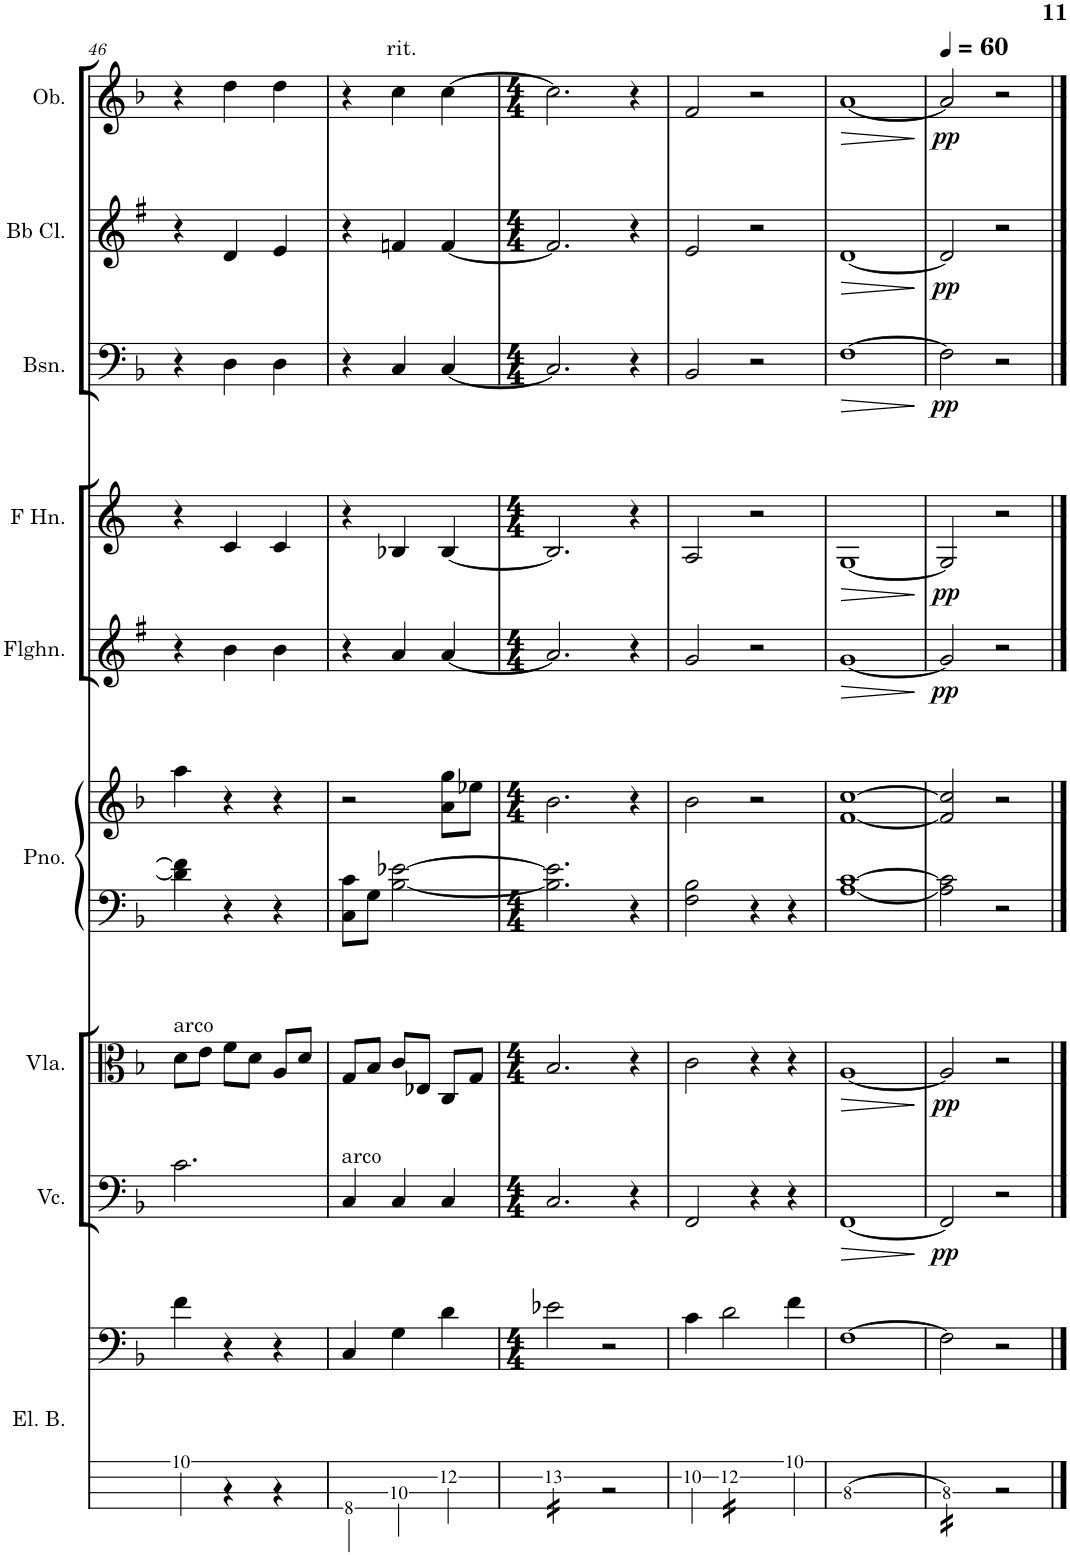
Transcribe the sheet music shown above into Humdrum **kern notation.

**kern	**kern	**kern	**dynam	**kern	**dynam	**kern	**kern	**kern	**dynam	**kern	**dynam	**kern	**dynam	**kern	**dynam	**kern	**dynam
*part9	*part9	*part8	*part8	*part7	*part7	*part6	*part6	*part5	*part5	*part4	*part4	*part3	*part3	*part2	*part2	*part1	*part1
*staff11	*staff10	*staff9	*staff9	*staff8	*staff8	*staff7	*staff6	*staff5	*staff5	*staff4	*staff4	*staff3	*staff3	*staff2	*staff2	*staff1	*staff1
*I"Electric Bass	*	*I"Violoncello	*	*I"Viola	*	*I"Piano	*	*I"Flugelhorn	*	*I"Horn in F	*	*I"Bassoon	*	*I"Bb Clarinet	*	*I"Oboe	*
*I'El. B.	*	*I'Vc.	*	*I'Vla.	*	*I'Pno.	*	*I'Flghn.	*	*	*	*I'Bsn.	*	*I'Bb Cl.	*	*I'Ob.	*
!!LO:PB:g=z
*	*clefF4	*clefF4	*	*clefC3	*	*clefF4	*clefG2	*clefG2	*	*clefG2	*	*clefF4	*	*clefG2	*	*clefG2	*
*Trd7c12	*Trd7c12	*	*	*	*	*	*	*Trd1c2	*	*Trd4c7	*	*	*	*Trd1c2	*	*	*
*k[b-]	*k[b-]	*k[b-]	*	*k[b-]	*	*k[b-]	*k[b-]	*k[f#]	*	*k[]	*	*k[b-]	*	*k[f#]	*	*k[b-]	*
*M3/4	*M3/4	*M3/4	*	*M3/4	*	*M3/4	*M3/4	*M3/4	*	*M3/4	*	*M3/4	*	*M3/4	*	*M3/4	*
=46	=46	=46	=46	=46	=46	=46	=46	=46	=46	=46	=46	=46	=46	=46	=46	=46	=46
!	!	!	!	!LO:TX:a:t=arco	!	!	!	!	!	!	!	!	!	!	!	!	!
4f\	4f\	2.c\	.	8d\L	.	4d\] 4f\]	4aa\	4r	.	4r	.	4r	.	4r	.	4r	.
.	.	.	.	8e\J	.	.	.	.	.	.	.	.	.	.	.	.	.
4r	4r	.	.	8f\L	.	4r	4r	4b\	.	4c/	.	4D\	.	4d/	.	4dd\	.
.	.	.	.	8d\J	.	.	.	.	.	.	.	.	.	.	.	.	.
4r	4r	.	.	8A/L	.	4r	4r	4b\	.	4c/	.	4D\	.	4e/	.	4dd\	.
.	.	.	.	8d/J	.	.	.	.	.	.	.	.	.	.	.	.	.
=47	=47	=47	=47	=47	=47	=47	=47	=47	=47	=47	=47	=47	=47	=47	=47	=47	=47
!	!	!LO:TX:a:t=arco	!	!	!	!	!	!	!	!	!	!	!	!	!	!	!
4C\	4C/	4C/	.	8G/L	.	8C\ 8c\L	2r	4r	.	4r	.	4r	.	4r	.	4r	.
.	.	.	.	8B-/J	.	8G\J	.	.	.	.	.	.	.	.	.	.	.
!	!	!	!	!	!	!	!	!	!	!	!	!	!	!	!	!LO:TX:a:t=rit.	!
4G\	4G\	4C/	.	8c/L	.	[2B-\ [2e-X\	.	4a/	.	4B-X/	.	4C/	.	4fn/	.	4cc\	.
.	.	.	.	8E-X/J	.	.	.	.	.	.	.	.	.	.	.	.	.
4d\	4d\	4C/	.	8C/L	.	.	8a\ 8gg\L	[4a/	.	[4B-/	.	[4C/	.	[4f/	.	[4cc\	.
.	.	.	.	8G/J	.	.	8ee-X\J	.	.	.	.	.	.	.	.	.	.
=48	=48	=48	=48	=48	=48	=48	=48	=48	=48	=48	=48	=48	=48	=48	=48	=48	=48
*M4/4	*M4/4	*M4/4	*	*M4/4	*	*M4/4	*M4/4	*M4/4	*	*M4/4	*	*M4/4	*	*M4/4	*	*M4/4	*
2e-X\	2e-X\	2.C/	.	2.B-/	.	2.B-\] 2.e-\]	2.b-\	2.a/]	.	2.B-/]	.	2.C/]	.	2.f/]	.	2.cc\]	.
2r	2r	.	.	.	.	.	.	.	.	.	.	.	.	.	.	.	.
.	.	4r	.	4r	.	4r	4r	4r	.	4r	.	4r	.	4r	.	4r	.
=49	=49	=49	=49	=49	=49	=49	=49	=49	=49	=49	=49	=49	=49	=49	=49	=49	=49
4c\	4c\	2FF/	.	2c\	.	2F\ 2B-\	2b-\	2g/	.	2A/	.	2BB-/	.	2e/	.	2f/	.
2d\	2d\	.	.	.	.	.	.	.	.	.	.	.	.	.	.	.	.
.	.	4r	.	4r	.	4r	2r	2r	.	2r	.	2r	.	2r	.	2r	.
4f\	4f\	4r	.	4r	.	4r	.	.	.	.	.	.	.	.	.	.	.
=50	=50	=50	=50	=50	=50	=50	=50	=50	=50	=50	=50	=50	=50	=50	=50	=50	=50
!	!	!	!LO:HP:b	!	!LO:HP:b	!	!	!	!LO:HP:b	!	!LO:HP:b	!	!LO:HP:b	!	!LO:HP:b	!	!LO:HP:b
[1F	[1F	[1FF	>	[1A	>	[1A [1c	[1f [1cc	[1g	>	[1G	>	[1F	>	[1d	>	[1a	>
.	.	.	]	.	]	.	.	.	]	.	]	.	]	.	]	.	]
=51	=51	=51	=51	=51	=51	=51	=51	=51	=51	=51	=51	=51	=51	=51	=51	=51	=51
*	*	*	*	*	*	*	*	*	*	*	*	*	*	*	*	*MM60	*
!	!	!	!LO:DY:b	!	!LO:DY:b	!	!	!	!LO:DY:b	!	!LO:DY:b	!	!LO:DY:b	!	!LO:DY:b	!	!LO:DY:b
2F\]	2F\]	2FF/]	pp	2A/]	pp	2A\] 2c\]	2f/] 2cc/]	2g/]	pp	2G/]	pp	2F\]	pp	2d/]	pp	2a/]	pp
2r	2r	2r	.	2r	.	2r	2r	2r	.	2r	.	2r	.	2r	.	2r	.
==	==	==	==	==	==	==	==	==	==	==	==	==	==	==	==	==	==
*-	*-	*-	*-	*-	*-	*-	*-	*-	*-	*-	*-	*-	*-	*-	*-	*-	*-
